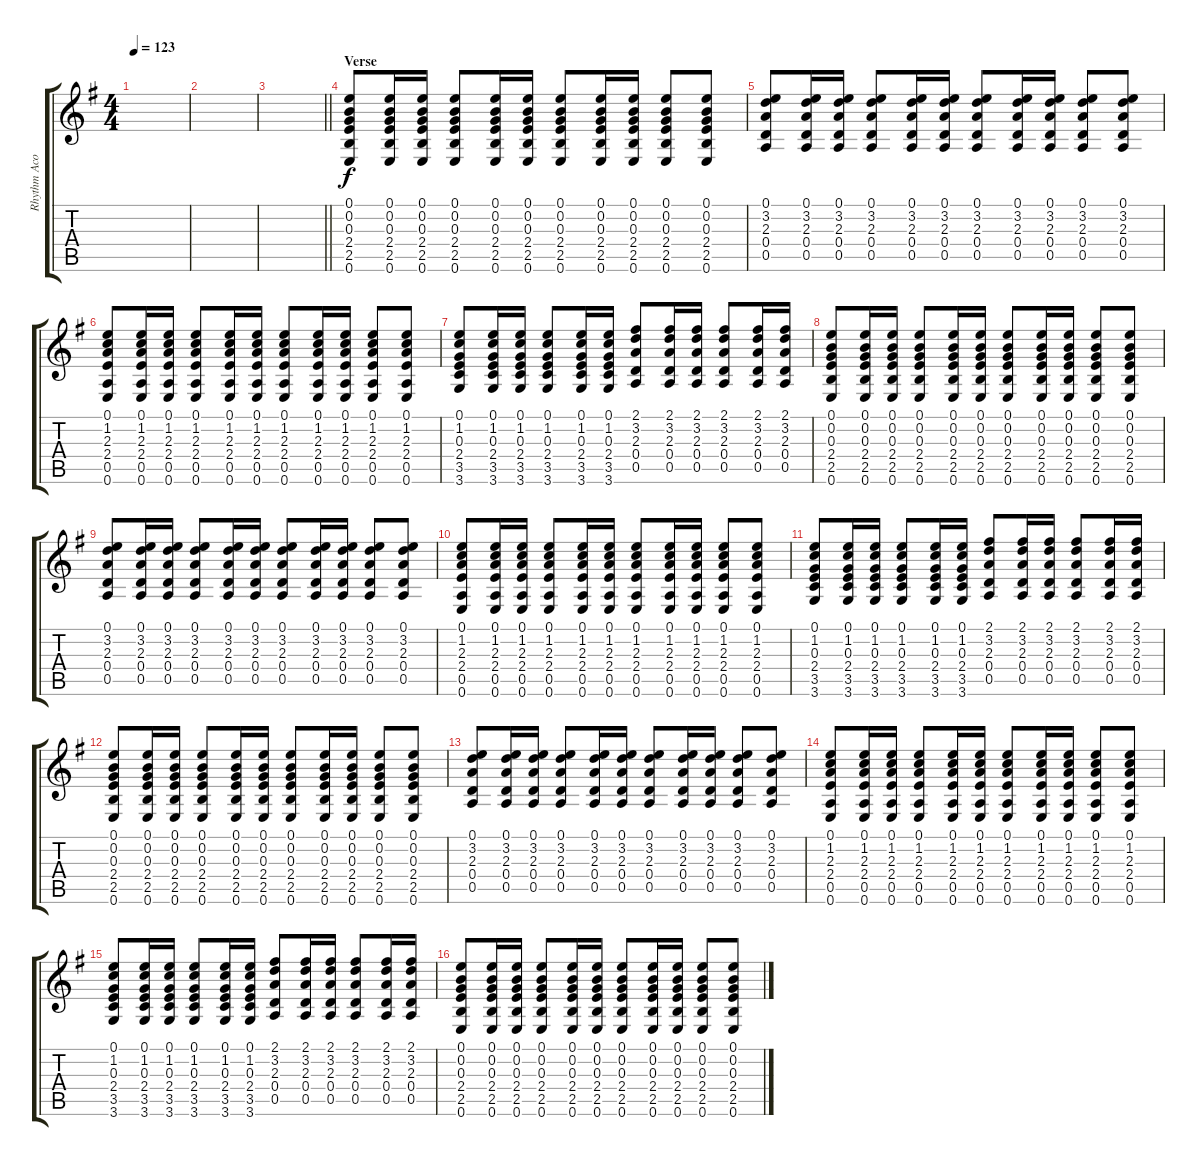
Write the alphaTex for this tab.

\track ("Rhythm Acoustic" "Rhythm Aco") {instrument acousticguitarsteel}
\staff {score tabs}
\tuning (E4 B3 G3 D3 A2 E2) {hide}
\ts (4 4)
\tempo 123
\clef g2
\ks g
|
|
\barLineRight lightlight
|
\section ("" "Verse")
(0.1 0.2 0.3 2.4 2.5 0.6).8{volume 4} (0.1 0.2 0.3 2.4 2.5 0.6).16 (0.1 0.2 0.3 2.4 2.5 0.6).16 (0.1 0.2 0.3 2.4 2.5 0.6).8 (0.1 0.2 0.3 2.4 2.5 0.6).16 (0.1 0.2 0.3 2.4 2.5 0.6).16 (0.1 0.2 0.3 2.4 2.5 0.6).8 (0.1 0.2 0.3 2.4 2.5 0.6).16 (0.1 0.2 0.3 2.4 2.5 0.6).16 (0.1 0.2 0.3 2.4 2.5 0.6).8 (0.1 0.2 0.3 2.4 2.5 0.6).8 |
(0.1 3.2 2.3 0.4 0.5).8 (0.1 3.2 2.3 0.4 0.5).16 (0.1 3.2 2.3 0.4 0.5).16 (0.1 3.2 2.3 0.4 0.5).8 (0.1 3.2 2.3 0.4 0.5).16 (0.1 3.2 2.3 0.4 0.5).16 (0.1 3.2 2.3 0.4 0.5).8 (0.1 3.2 2.3 0.4 0.5).16 (0.1 3.2 2.3 0.4 0.5).16 (0.1 3.2 2.3 0.4 0.5).8 (0.1 3.2 2.3 0.4 0.5).8 |
(0.1 1.2 2.3 2.4 0.5 0.6).8 (0.1 1.2 2.3 2.4 0.5 0.6).16 (0.1 1.2 2.3 2.4 0.5 0.6).16 (0.1 1.2 2.3 2.4 0.5 0.6).8 (0.1 1.2 2.3 2.4 0.5 0.6).16 (0.1 1.2 2.3 2.4 0.5 0.6).16 (0.1 1.2 2.3 2.4 0.5 0.6).8 (0.1 1.2 2.3 2.4 0.5 0.6).16 (0.1 1.2 2.3 2.4 0.5 0.6).16 (0.1 1.2 2.3 2.4 0.5 0.6).8 (0.1 1.2 2.3 2.4 0.5 0.6).8 |
(0.1 1.2 0.3 2.4 3.5 3.6).8 (0.1 1.2 0.3 2.4 3.5 3.6).16 (0.1 1.2 0.3 2.4 3.5 3.6).16 (0.1 1.2 0.3 2.4 3.5 3.6).8 (0.1 1.2 0.3 2.4 3.5 3.6).16 (0.1 1.2 0.3 2.4 3.5 3.6).16 (2.1 3.2 2.3 0.4 0.5).8 (2.1 3.2 2.3 0.4 0.5).16 (2.1 3.2 2.3 0.4 0.5).16 (2.1 3.2 2.3 0.4 0.5).8 (2.1 3.2 2.3 0.4 0.5).16 (2.1 3.2 2.3 0.4 0.5).16 |
(0.1 0.2 0.3 2.4 2.5 0.6).8 (0.1 0.2 0.3 2.4 2.5 0.6).16 (0.1 0.2 0.3 2.4 2.5 0.6).16 (0.1 0.2 0.3 2.4 2.5 0.6).8 (0.1 0.2 0.3 2.4 2.5 0.6).16 (0.1 0.2 0.3 2.4 2.5 0.6).16 (0.1 0.2 0.3 2.4 2.5 0.6).8 (0.1 0.2 0.3 2.4 2.5 0.6).16 (0.1 0.2 0.3 2.4 2.5 0.6).16 (0.1 0.2 0.3 2.4 2.5 0.6).8 (0.1 0.2 0.3 2.4 2.5 0.6).8 |
(0.1 3.2 2.3 0.4 0.5).8 (0.1 3.2 2.3 0.4 0.5).16 (0.1 3.2 2.3 0.4 0.5).16 (0.1 3.2 2.3 0.4 0.5).8 (0.1 3.2 2.3 0.4 0.5).16 (0.1 3.2 2.3 0.4 0.5).16 (0.1 3.2 2.3 0.4 0.5).8 (0.1 3.2 2.3 0.4 0.5).16 (0.1 3.2 2.3 0.4 0.5).16 (0.1 3.2 2.3 0.4 0.5).8 (0.1 3.2 2.3 0.4 0.5).8 |
(0.1 1.2 2.3 2.4 0.5 0.6).8 (0.1 1.2 2.3 2.4 0.5 0.6).16 (0.1 1.2 2.3 2.4 0.5 0.6).16 (0.1 1.2 2.3 2.4 0.5 0.6).8 (0.1 1.2 2.3 2.4 0.5 0.6).16 (0.1 1.2 2.3 2.4 0.5 0.6).16 (0.1 1.2 2.3 2.4 0.5 0.6).8 (0.1 1.2 2.3 2.4 0.5 0.6).16 (0.1 1.2 2.3 2.4 0.5 0.6).16 (0.1 1.2 2.3 2.4 0.5 0.6).8 (0.1 1.2 2.3 2.4 0.5 0.6).8 |
(0.1 1.2 0.3 2.4 3.5 3.6).8 (0.1 1.2 0.3 2.4 3.5 3.6).16 (0.1 1.2 0.3 2.4 3.5 3.6).16 (0.1 1.2 0.3 2.4 3.5 3.6).8 (0.1 1.2 0.3 2.4 3.5 3.6).16 (0.1 1.2 0.3 2.4 3.5 3.6).16 (2.1 3.2 2.3 0.4 0.5).8 (2.1 3.2 2.3 0.4 0.5).16 (2.1 3.2 2.3 0.4 0.5).16 (2.1 3.2 2.3 0.4 0.5).8 (2.1 3.2 2.3 0.4 0.5).16 (2.1 3.2 2.3 0.4 0.5).16 |
(0.1 0.2 0.3 2.4 2.5 0.6).8 (0.1 0.2 0.3 2.4 2.5 0.6).16 (0.1 0.2 0.3 2.4 2.5 0.6).16 (0.1 0.2 0.3 2.4 2.5 0.6).8 (0.1 0.2 0.3 2.4 2.5 0.6).16 (0.1 0.2 0.3 2.4 2.5 0.6).16 (0.1 0.2 0.3 2.4 2.5 0.6).8 (0.1 0.2 0.3 2.4 2.5 0.6).16 (0.1 0.2 0.3 2.4 2.5 0.6).16 (0.1 0.2 0.3 2.4 2.5 0.6).8 (0.1 0.2 0.3 2.4 2.5 0.6).8 |
(0.1 3.2 2.3 0.4 0.5).8 (0.1 3.2 2.3 0.4 0.5).16 (0.1 3.2 2.3 0.4 0.5).16 (0.1 3.2 2.3 0.4 0.5).8 (0.1 3.2 2.3 0.4 0.5).16 (0.1 3.2 2.3 0.4 0.5).16 (0.1 3.2 2.3 0.4 0.5).8 (0.1 3.2 2.3 0.4 0.5).16 (0.1 3.2 2.3 0.4 0.5).16 (0.1 3.2 2.3 0.4 0.5).8 (0.1 3.2 2.3 0.4 0.5).8 |
(0.1 1.2 2.3 2.4 0.5 0.6).8 (0.1 1.2 2.3 2.4 0.5 0.6).16 (0.1 1.2 2.3 2.4 0.5 0.6).16 (0.1 1.2 2.3 2.4 0.5 0.6).8 (0.1 1.2 2.3 2.4 0.5 0.6).16 (0.1 1.2 2.3 2.4 0.5 0.6).16 (0.1 1.2 2.3 2.4 0.5 0.6).8 (0.1 1.2 2.3 2.4 0.5 0.6).16 (0.1 1.2 2.3 2.4 0.5 0.6).16 (0.1 1.2 2.3 2.4 0.5 0.6).8 (0.1 1.2 2.3 2.4 0.5 0.6).8 |
(0.1 1.2 0.3 2.4 3.5 3.6).8 (0.1 1.2 0.3 2.4 3.5 3.6).16 (0.1 1.2 0.3 2.4 3.5 3.6).16 (0.1 1.2 0.3 2.4 3.5 3.6).8 (0.1 1.2 0.3 2.4 3.5 3.6).16 (0.1 1.2 0.3 2.4 3.5 3.6).16 (2.1 3.2 2.3 0.4 0.5).8 (2.1 3.2 2.3 0.4 0.5).16 (2.1 3.2 2.3 0.4 0.5).16 (2.1 3.2 2.3 0.4 0.5).8 (2.1 3.2 2.3 0.4 0.5).16 (2.1 3.2 2.3 0.4 0.5).16 |
(0.1 0.2 0.3 2.4 2.5 0.6).8 (0.1 0.2 0.3 2.4 2.5 0.6).16 (0.1 0.2 0.3 2.4 2.5 0.6).16 (0.1 0.2 0.3 2.4 2.5 0.6).8 (0.1 0.2 0.3 2.4 2.5 0.6).16 (0.1 0.2 0.3 2.4 2.5 0.6).16 (0.1 0.2 0.3 2.4 2.5 0.6).8 (0.1 0.2 0.3 2.4 2.5 0.6).16 (0.1 0.2 0.3 2.4 2.5 0.6).16 (0.1 0.2 0.3 2.4 2.5 0.6).8 (0.1 0.2 0.3 2.4 2.5 0.6).8
